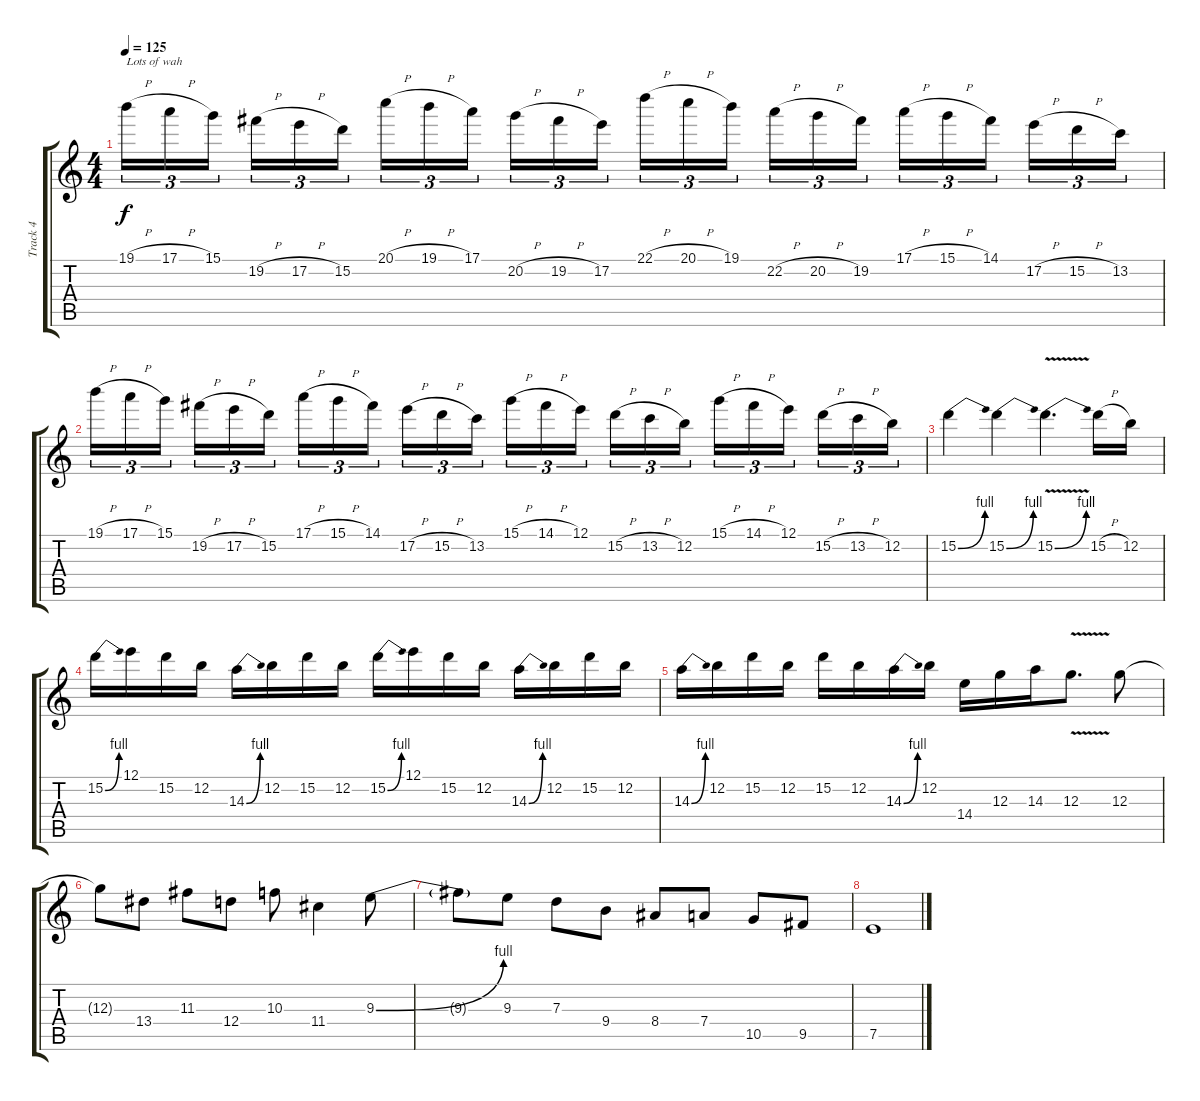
\track ("Track 4" "Track 4") {instrument distortionguitar}
\staff {score tabs}
\tuning (E4 B3 G3 D3 A2 E2) {hide}
\ts (4 4)
\tempo 125
\clef g2
\ks c
19.1{h}.16{tu (3 2) txt "Lots of wah" dy f} 17.1{h}.16{tu (3 2)} 15.1.16{tu (3 2) beam splitsecondary} 19.2{h}.16{tu (3 2)} 17.2{h}.16{tu (3 2)} 15.2.16{tu (3 2)} 20.1{h}.16{tu (3 2)} 19.1{h}.16{tu (3 2)} 17.1.16{tu (3 2) beam splitsecondary} 20.2{h}.16{tu (3 2)} 19.2{h}.16{tu (3 2)} 17.2.16{tu (3 2)} 22.1{h}.16{tu (3 2)} 20.1{h}.16{tu (3 2)} 19.1.16{tu (3 2) beam splitsecondary} 22.2{h}.16{tu (3 2)} 20.2{h}.16{tu (3 2)} 19.2.16{tu (3 2)} 17.1{h}.16{tu (3 2)} 15.1{h}.16{tu (3 2)} 14.1.16{tu (3 2) beam splitsecondary} 17.2{h}.16{tu (3 2)} 15.2{h}.16{tu (3 2)} 13.2.16{tu (3 2)} |
19.1{h}.16{tu (3 2)} 17.1{h}.16{tu (3 2)} 15.1.16{tu (3 2) beam splitsecondary} 19.2{h}.16{tu (3 2)} 17.2{h}.16{tu (3 2)} 15.2.16{tu (3 2)} 17.1{h}.16{tu (3 2)} 15.1{h}.16{tu (3 2)} 14.1.16{tu (3 2) beam splitsecondary} 17.2{h}.16{tu (3 2)} 15.2{h}.16{tu (3 2)} 13.2.16{tu (3 2)} 15.1{h}.16{tu (3 2)} 14.1{h}.16{tu (3 2)} 12.1.16{tu (3 2) beam splitsecondary} 15.2{h}.16{tu (3 2)} 13.2{h}.16{tu (3 2)} 12.2.16{tu (3 2)} 15.1{h}.16{tu (3 2)} 14.1{h}.16{tu (3 2)} 12.1.16{tu (3 2) beam splitsecondary} 15.2{h}.16{tu (3 2)} 13.2{h}.16{tu (3 2)} 12.2.16{tu (3 2)} |
15.2{be (bend 0 0 60 4)}.4 15.2{be (bend 0 0 60 4)}.4 15.2{be (bend 0 0 60 4) v}.4{d} 15.2{h}.16 12.2.16 |
15.2{be (bend 0 0 60 4)}.16 12.1.16 15.2.16 12.2.16 14.3{be (bend 0 0 60 4)}.16 12.2.16 15.2.16 12.2.16 15.2{be (bend 0 0 60 4)}.16 12.1.16 15.2.16 12.2.16 14.3{be (bend 0 0 60 4)}.16 12.2.16 15.2.16 12.2.16 |
14.3{be (bend 0 0 60 4)}.16 12.2.16 15.2.16 12.2.16 15.2.16 12.2.16 14.3{be (bend 0 0 60 4)}.16 12.2.16 14.4.16 12.3.16 14.3.16 12.3{v}.8{d} 12.3.8 |
12.3{t}.8 13.4.8 11.3.8 12.4.8 10.3.8 11.4.4 9.3{be (bend 0 0 60 4)}.8 |
9.3{t}.8 9.3.8 7.3.8 9.4.8 8.4.8 7.4.8 10.5.8 9.5.8 |
7.5.1
